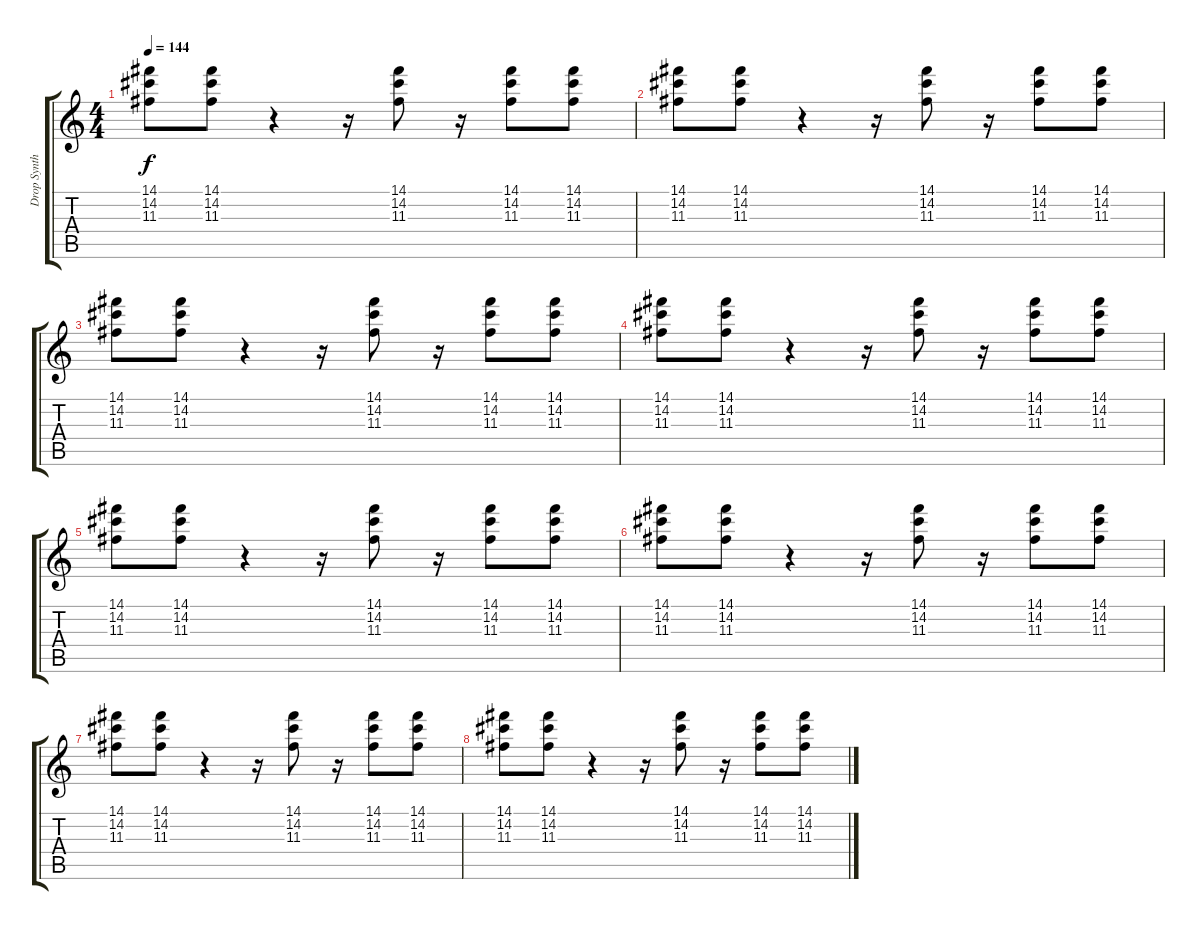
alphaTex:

\track ("Drop Synth" "Drop Synth") {instrument synthbass1}
\staff {score tabs}
\tuning (E4 B3 G3 D3 A2 E2) {hide}
\ts (4 4)
\tempo 144
\clef g2
\ks c
(14.1 14.2 11.3).8{dy f} (14.1 14.2 11.3).8 r.4 r.16 (14.1 14.2 11.3).8 r.16 (14.1 14.2 11.3).8 (14.1 14.2 11.3).8 |
(14.1 14.2 11.3).8 (14.1 14.2 11.3).8 r.4 r.16 (14.1 14.2 11.3).8 r.16 (14.1 14.2 11.3).8 (14.1 14.2 11.3).8 |
(14.1 14.2 11.3).8 (14.1 14.2 11.3).8 r.4 r.16 (14.1 14.2 11.3).8 r.16 (14.1 14.2 11.3).8 (14.1 14.2 11.3).8 |
(14.1 14.2 11.3).8 (14.1 14.2 11.3).8 r.4 r.16 (14.1 14.2 11.3).8 r.16 (14.1 14.2 11.3).8 (14.1 14.2 11.3).8 |
(14.1 14.2 11.3).8 (14.1 14.2 11.3).8 r.4 r.16 (14.1 14.2 11.3).8 r.16 (14.1 14.2 11.3).8 (14.1 14.2 11.3).8 |
(14.1 14.2 11.3).8 (14.1 14.2 11.3).8 r.4 r.16 (14.1 14.2 11.3).8 r.16 (14.1 14.2 11.3).8 (14.1 14.2 11.3).8 |
(14.1 14.2 11.3).8 (14.1 14.2 11.3).8 r.4 r.16 (14.1 14.2 11.3).8 r.16 (14.1 14.2 11.3).8 (14.1 14.2 11.3).8 |
(14.1 14.2 11.3).8 (14.1 14.2 11.3).8 r.4 r.16 (14.1 14.2 11.3).8 r.16 (14.1 14.2 11.3).8 (14.1 14.2 11.3).8
